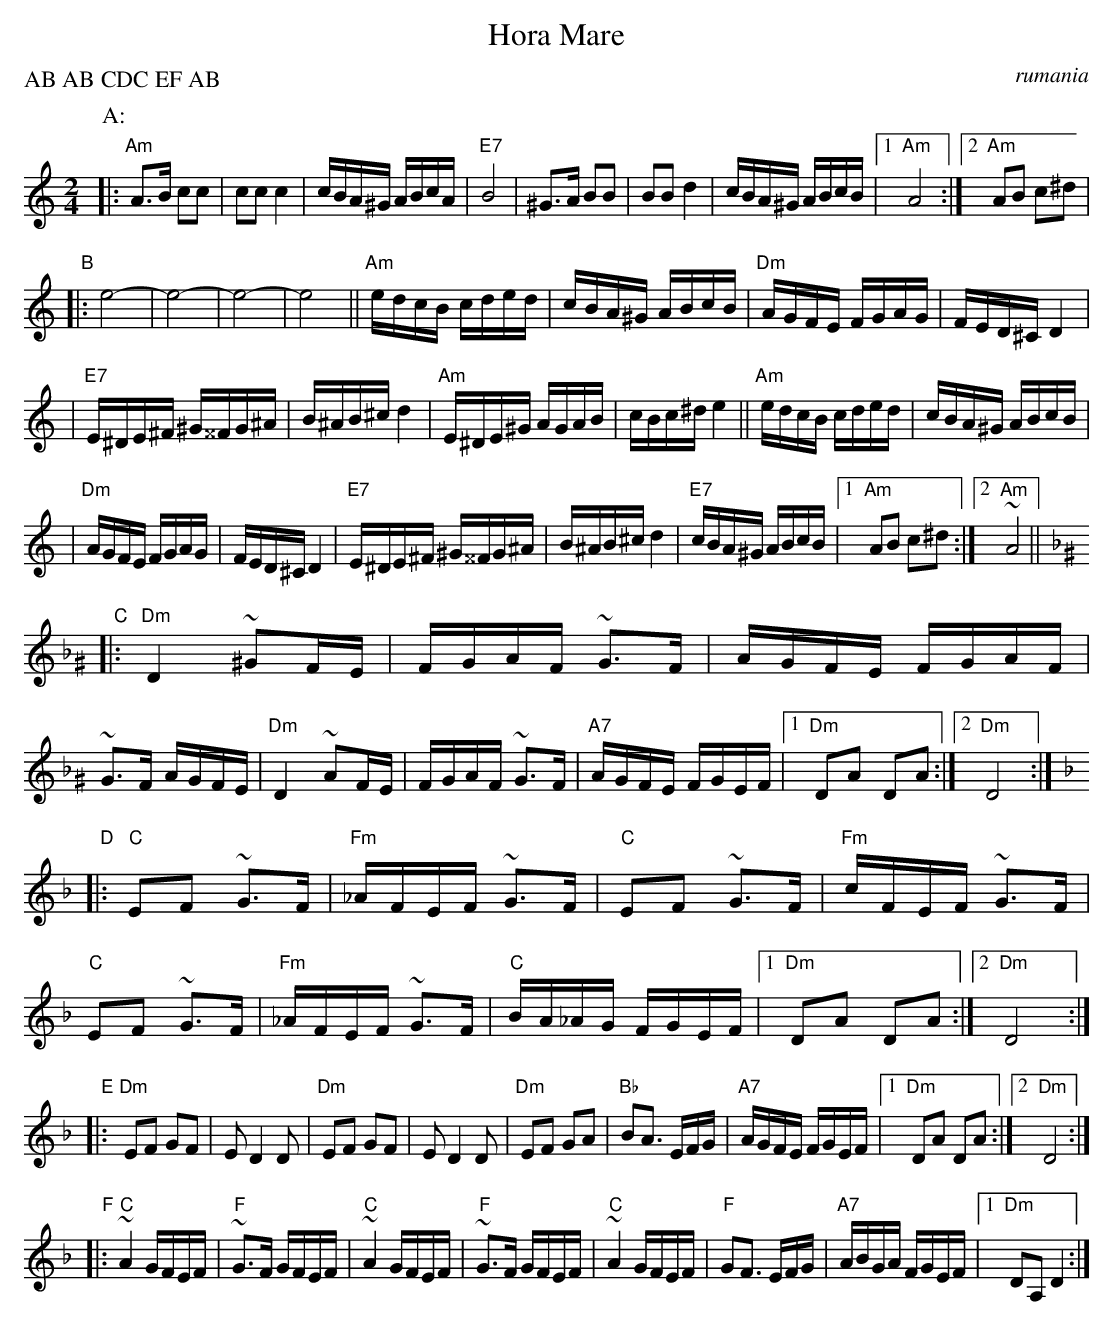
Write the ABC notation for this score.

X:1
T: Hora Mare
O:rumania
M: 2/4
L: 1/16
P: AB AB CDC EF AB
K: Am
P: A:
|: "Am"A3B c2c2 | c2c2 c4 | cBA^G ABcA | "E7"B8 | ^G3A B2B2 | B2B2 d4 | cBA^G ABcB |1 "Am"A8 :|2 "Am"A2B2 c2^d2 |
"B"\
|: e8- | e8- | e8- | e8 \
|| "Am"edcB cded | cBA^G ABcB \
| "Dm"AGFE FGAG | FED^C D4 |
| "E7"E^DE^F ^G^^FG^A | B^AB^c d4 \
| "Am"E^DE^G AGAB | cBc^d e4 \
|| "Am"edcB cded | cBA^G ABcB |
| "Dm"AGFE FGAG | FED^C D4 \
| "E7"E^DE^F ^G^^FG^A | B^AB^c d4 \
| "E7"cBA^G ABcB |1 "Am"A2B2 c2^d2 :|2 "Am"~A8 ||
"C"\
K: Dm^G
|: "Dm"D4 ~^G2FE | FGAF ~G3F \
| AGFE FGAF | ~G3F AGFE \
| "Dm"D4 ~A2FE | FGAF ~G3F \
| "A7"AGFE FGEF |1 "Dm"D2A2 D2A2 :|2 "Dm"D8 :|
K: Dm
"D"\
|: "C"E2F2 ~G3F | "Fm"_AFEF ~G3F \
|  "C"E2F2 ~G3F | "Fm"cFEF ~G3F \
|  "C"E2F2 ~G3F | "Fm"_AFEF ~G3F \
|  "C"BA_AG FGEF |1 "Dm"D2A2 D2A2 :|2 "Dm"D8 :|
"E"\
|: "Dm"E2F2 G2F2 | E2 D4 D2 \
|  "Dm"E2F2 G2F2 | E2 D4 D2 \
|  "Dm"E2F2 G2A2 | "Bb"B2A3 EFG \
| "A7"AGFE FGEF |1 "Dm"D2A2 D2A2 :|2 "Dm"D8 :|
"F"\
|: "C"~A4 GFEF | "F"~G3F GFEF \
|  "C"~A4 GFEF | "F"~G3F GFEF \
|  "C"~A4 GFEF | "F"G2F3 EFG \
| "A7"ABGA FGEF |1 "Dm"D2A,2 D4 :|
